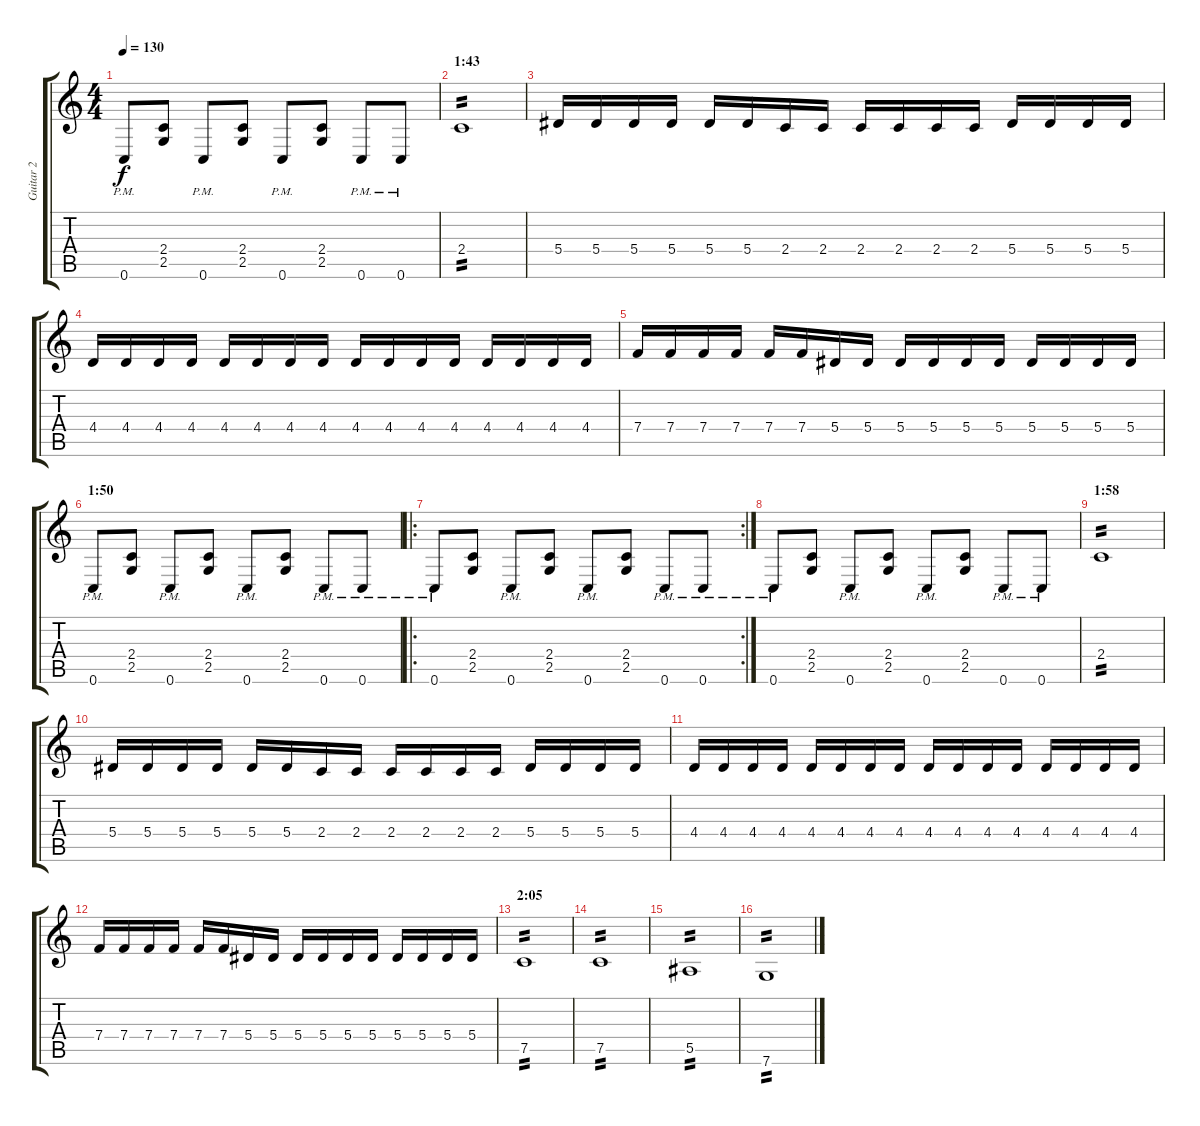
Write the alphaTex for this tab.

\track ("Guitar 2" "Guitar 2") {instrument distortionguitar}
\staff {score tabs}
\tuning (C4 G3 Eb3 Bb2 F2 C2) {hide}
\ts (4 4)
\tempo 130
\clef g2
\ks c
0.6{pm}.8{dy f} (2.4 2.5).8 0.6{pm}.8 (2.4 2.5).8 0.6{pm}.8 (2.4 2.5).8 0.6{pm}.8 0.6{pm}.8 |
\section ("" "1:43")
2.4.1{tp 2 instrument overdrivenguitar} |
5.4.16 5.4.16 5.4.16 5.4.16 5.4.16 5.4.16 2.4.16 2.4.16 2.4.16 2.4.16 2.4.16 2.4.16 5.4.16 5.4.16 5.4.16 5.4.16 |
4.4.16 4.4.16 4.4.16 4.4.16 4.4.16 4.4.16 4.4.16 4.4.16 4.4.16 4.4.16 4.4.16 4.4.16 4.4.16 4.4.16 4.4.16 4.4.16 |
7.4.16 7.4.16 7.4.16 7.4.16 7.4.16 7.4.16 5.4.16 5.4.16 5.4.16 5.4.16 5.4.16 5.4.16 5.4.16 5.4.16 5.4.16 5.4.16 |
\section ("" "1:50")
0.6{pm}.8{instrument distortionguitar} (2.4 2.5).8 0.6{pm}.8 (2.4 2.5).8 0.6{pm}.8 (2.4 2.5).8 0.6{pm}.8 0.6{pm}.8 |
\ro
\rc 2
0.6{pm}.8 (2.4 2.5).8 0.6{pm}.8 (2.4 2.5).8 0.6{pm}.8 (2.4 2.5).8 0.6{pm}.8 0.6{pm}.8 |
0.6{pm}.8 (2.4 2.5).8 0.6{pm}.8 (2.4 2.5).8 0.6{pm}.8 (2.4 2.5).8 0.6{pm}.8 0.6{pm}.8 |
\section ("" "1:58")
2.4.1{tp 2 instrument overdrivenguitar} |
5.4.16 5.4.16 5.4.16 5.4.16 5.4.16 5.4.16 2.4.16 2.4.16 2.4.16 2.4.16 2.4.16 2.4.16 5.4.16 5.4.16 5.4.16 5.4.16 |
4.4.16 4.4.16 4.4.16 4.4.16 4.4.16 4.4.16 4.4.16 4.4.16 4.4.16 4.4.16 4.4.16 4.4.16 4.4.16 4.4.16 4.4.16 4.4.16 |
7.4.16 7.4.16 7.4.16 7.4.16 7.4.16 7.4.16 5.4.16 5.4.16 5.4.16 5.4.16 5.4.16 5.4.16 5.4.16 5.4.16 5.4.16 5.4.16 |
\section ("" "2:05")
7.5.1{tp 2 instrument overdrivenguitar} |
7.5.1{tp 2} |
5.5.1{tp 2} |
7.6.1{tp 2}
